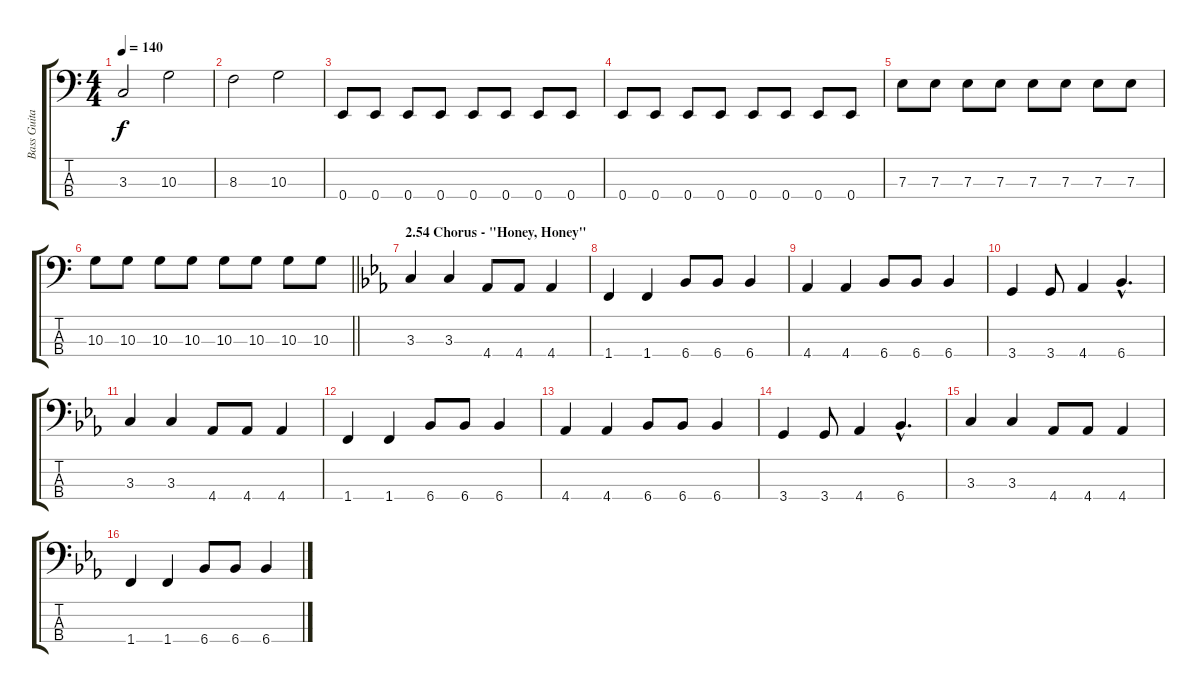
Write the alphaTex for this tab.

\track ("Bass Guitar" "Bass Guita") {instrument electricbasspick}
\staff {score tabs}
\tuning (G2 D2 A1 E1) {hide}
\ts (4 4)
\tempo 140
\clef f4
\ks aminor
3.3.2{dy f} 10.3.2 |
8.3.2 10.3.2 |
0.4.8 0.4.8 0.4.8 0.4.8 0.4.8 0.4.8 0.4.8 0.4.8 |
0.4.8 0.4.8 0.4.8 0.4.8 0.4.8 0.4.8 0.4.8 0.4.8 |
7.3.8 7.3.8 7.3.8 7.3.8 7.3.8 7.3.8 7.3.8 7.3.8 |
\barLineRight lightlight
10.3.8 10.3.8 10.3.8 10.3.8 10.3.8 10.3.8 10.3.8 10.3.8 |
\section ("" "2.54 Chorus - \"Honey, Honey\"")
\ks cminor
3.3.4{instrument electricbasspick} 3.3.4 4.4.8 4.4.8 4.4.4 |
1.4.4 1.4.4 6.4.8 6.4.8 6.4.4 |
4.4.4 4.4.4 6.4.8 6.4.8 6.4.4 |
3.4.4 3.4.8 4.4.4 6.4{hac}.4{d} |
3.3.4 3.3.4 4.4.8 4.4.8 4.4.4 |
1.4.4 1.4.4 6.4.8 6.4.8 6.4.4 |
4.4.4 4.4.4 6.4.8 6.4.8 6.4.4 |
3.4.4 3.4.8 4.4.4 6.4{hac}.4{d} |
3.3.4 3.3.4 4.4.8 4.4.8 4.4.4 |
1.4.4 1.4.4 6.4.8 6.4.8 6.4.4
